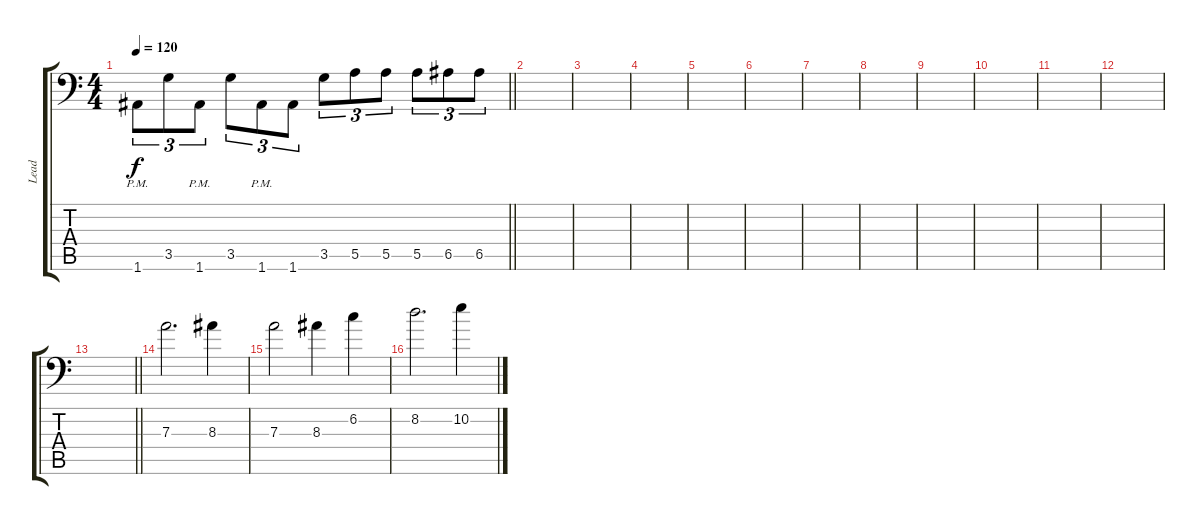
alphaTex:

\track ("Lead" "Lead") {instrument distortionguitar}
\staff {score tabs}
\tuning (B3 Gb3 D3 A2 E2 A1) {hide}
\ts (4 4)
\tempo 120
\clef f4
\barLineRight lightlight
\ks c
1.6{pm}.8{tu (3 2) dy f} 3.5.8{tu (3 2)} 1.6{pm}.8{tu (3 2)} 3.5.8{tu (3 2)} 1.6{pm}.8{tu (3 2)} 1.6.8{tu (3 2)} 3.5.8{tu (3 2)} 5.5.8{tu (3 2)} 5.5.8{tu (3 2)} 5.5.8{tu (3 2)} 6.5.8{tu (3 2)} 6.5.8{tu (3 2)} |
\section ("" "")
|
|
|
|
|
|
|
|
|
|
|
\barLineRight lightlight
|
\section ("" "")
7.3.2{d} 8.3.4 |
7.3.2 8.3.4 6.2.4 |
8.2.2{d} 10.2.4
